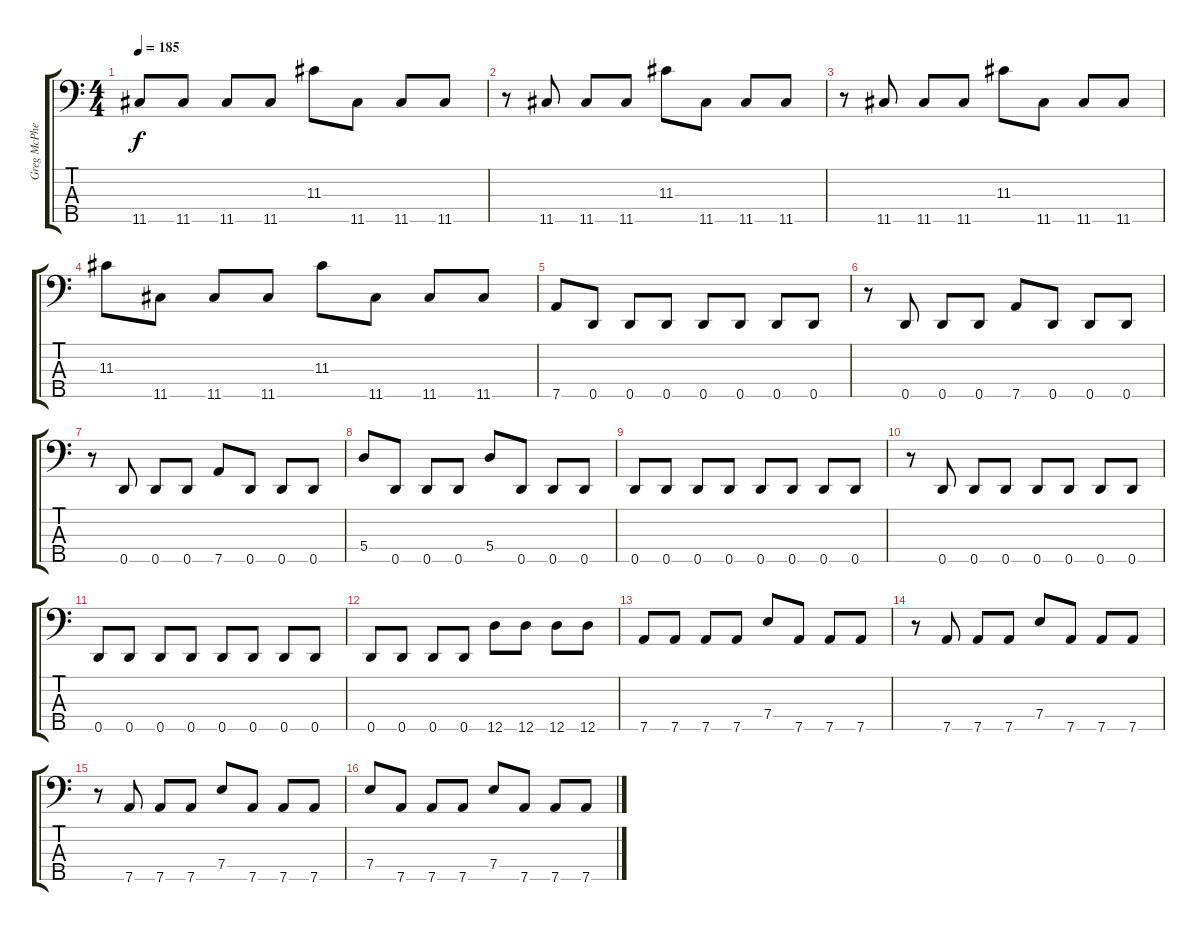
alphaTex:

\track ("Greg McPherson" "Greg McPhe") {instrument electricbasspick}
\staff {score tabs}
\tuning (B2 G2 D2 A1 D1) {hide}
\ts (4 4)
\tempo 185
\clef f4
\ks c
11.5.8{dy f} 11.5.8 11.5.8 11.5.8 11.3.8 11.5.8 11.5.8 11.5.8 |
r.8 11.5.8 11.5.8 11.5.8 11.3.8 11.5.8 11.5.8 11.5.8 |
r.8 11.5.8 11.5.8 11.5.8 11.3.8 11.5.8 11.5.8 11.5.8 |
11.3.8 11.5.8 11.5.8 11.5.8 11.3.8 11.5.8 11.5.8 11.5.8 |
7.5.8 0.5.8 0.5.8 0.5.8 0.5.8 0.5.8 0.5.8 0.5.8 |
r.8 0.5.8 0.5.8 0.5.8 7.5.8 0.5.8 0.5.8 0.5.8 |
r.8 0.5.8 0.5.8 0.5.8 7.5.8 0.5.8 0.5.8 0.5.8 |
5.4.8 0.5.8 0.5.8 0.5.8 5.4.8 0.5.8 0.5.8 0.5.8 |
0.5.8 0.5.8 0.5.8 0.5.8 0.5.8 0.5.8 0.5.8 0.5.8 |
r.8 0.5.8 0.5.8 0.5.8 0.5.8 0.5.8 0.5.8 0.5.8 |
0.5.8 0.5.8 0.5.8 0.5.8 0.5.8 0.5.8 0.5.8 0.5.8 |
0.5.8 0.5.8 0.5.8 0.5.8 12.5.8 12.5.8 12.5.8 12.5.8 |
7.5.8 7.5.8 7.5.8 7.5.8 7.4.8 7.5.8 7.5.8 7.5.8 |
r.8 7.5.8 7.5.8 7.5.8 7.4.8 7.5.8 7.5.8 7.5.8 |
r.8 7.5.8 7.5.8 7.5.8 7.4.8 7.5.8 7.5.8 7.5.8 |
7.4.8 7.5.8 7.5.8 7.5.8 7.4.8 7.5.8 7.5.8 7.5.8
